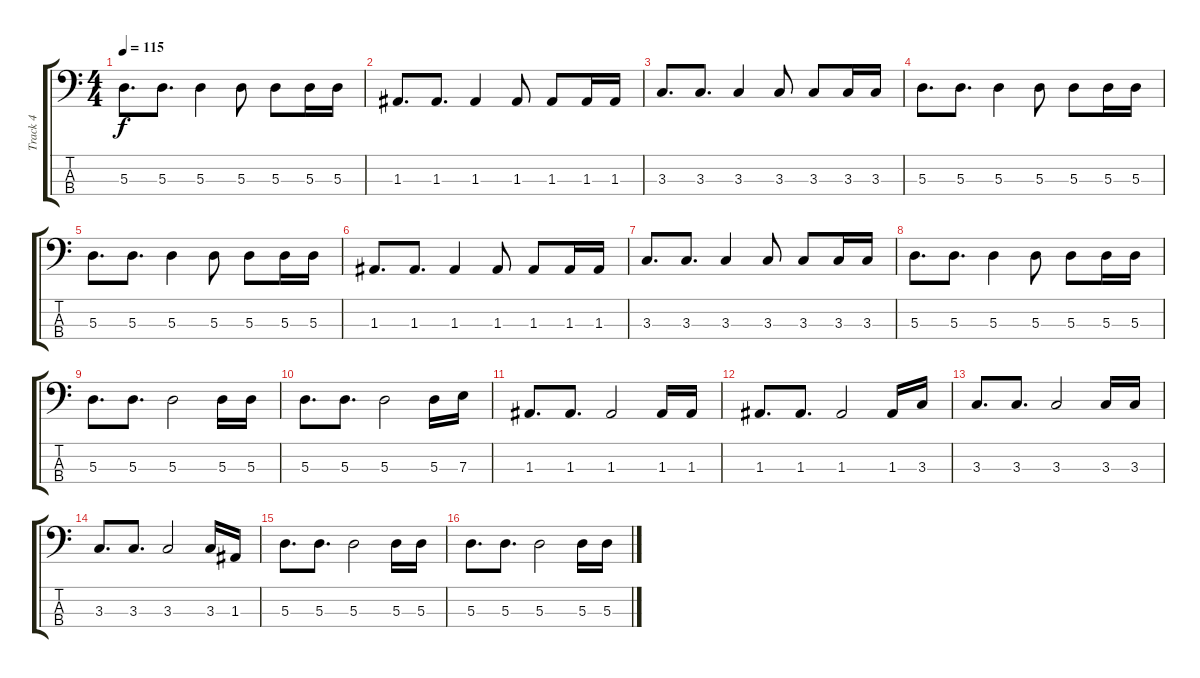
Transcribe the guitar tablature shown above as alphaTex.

\track ("Track 4" "Track 4") {instrument electricbassfinger}
\staff {score tabs}
\tuning (G2 D2 A1 D1) {hide}
\ts (4 4)
\tempo 115
\clef f4
\ks c
5.3.8{d dy f} 5.3.8{d} 5.3.4 5.3.8 5.3.8 5.3.16 5.3.16 |
1.3.8{d} 1.3.8{d} 1.3.4 1.3.8 1.3.8 1.3.16 1.3.16 |
3.3.8{d} 3.3.8{d} 3.3.4 3.3.8 3.3.8 3.3.16 3.3.16 |
5.3.8{d} 5.3.8{d} 5.3.4 5.3.8 5.3.8 5.3.16 5.3.16 |
5.3.8{d} 5.3.8{d} 5.3.4 5.3.8 5.3.8 5.3.16 5.3.16 |
1.3.8{d} 1.3.8{d} 1.3.4 1.3.8 1.3.8 1.3.16 1.3.16 |
3.3.8{d} 3.3.8{d} 3.3.4 3.3.8 3.3.8 3.3.16 3.3.16 |
5.3.8{d} 5.3.8{d} 5.3.4 5.3.8 5.3.8 5.3.16 5.3.16 |
5.3.8{d} 5.3.8{d} 5.3.2 5.3.16 5.3.16 |
5.3.8{d} 5.3.8{d} 5.3.2 5.3.16 7.3.16 |
1.3.8{d} 1.3.8{d} 1.3.2 1.3.16 1.3.16 |
1.3.8{d} 1.3.8{d} 1.3.2 1.3.16 3.3.16 |
3.3.8{d} 3.3.8{d} 3.3.2 3.3.16 3.3.16 |
3.3.8{d} 3.3.8{d} 3.3.2 3.3.16 1.3.16 |
5.3.8{d} 5.3.8{d} 5.3.2 5.3.16 5.3.16 |
5.3.8{d} 5.3.8{d} 5.3.2 5.3.16 5.3.16
